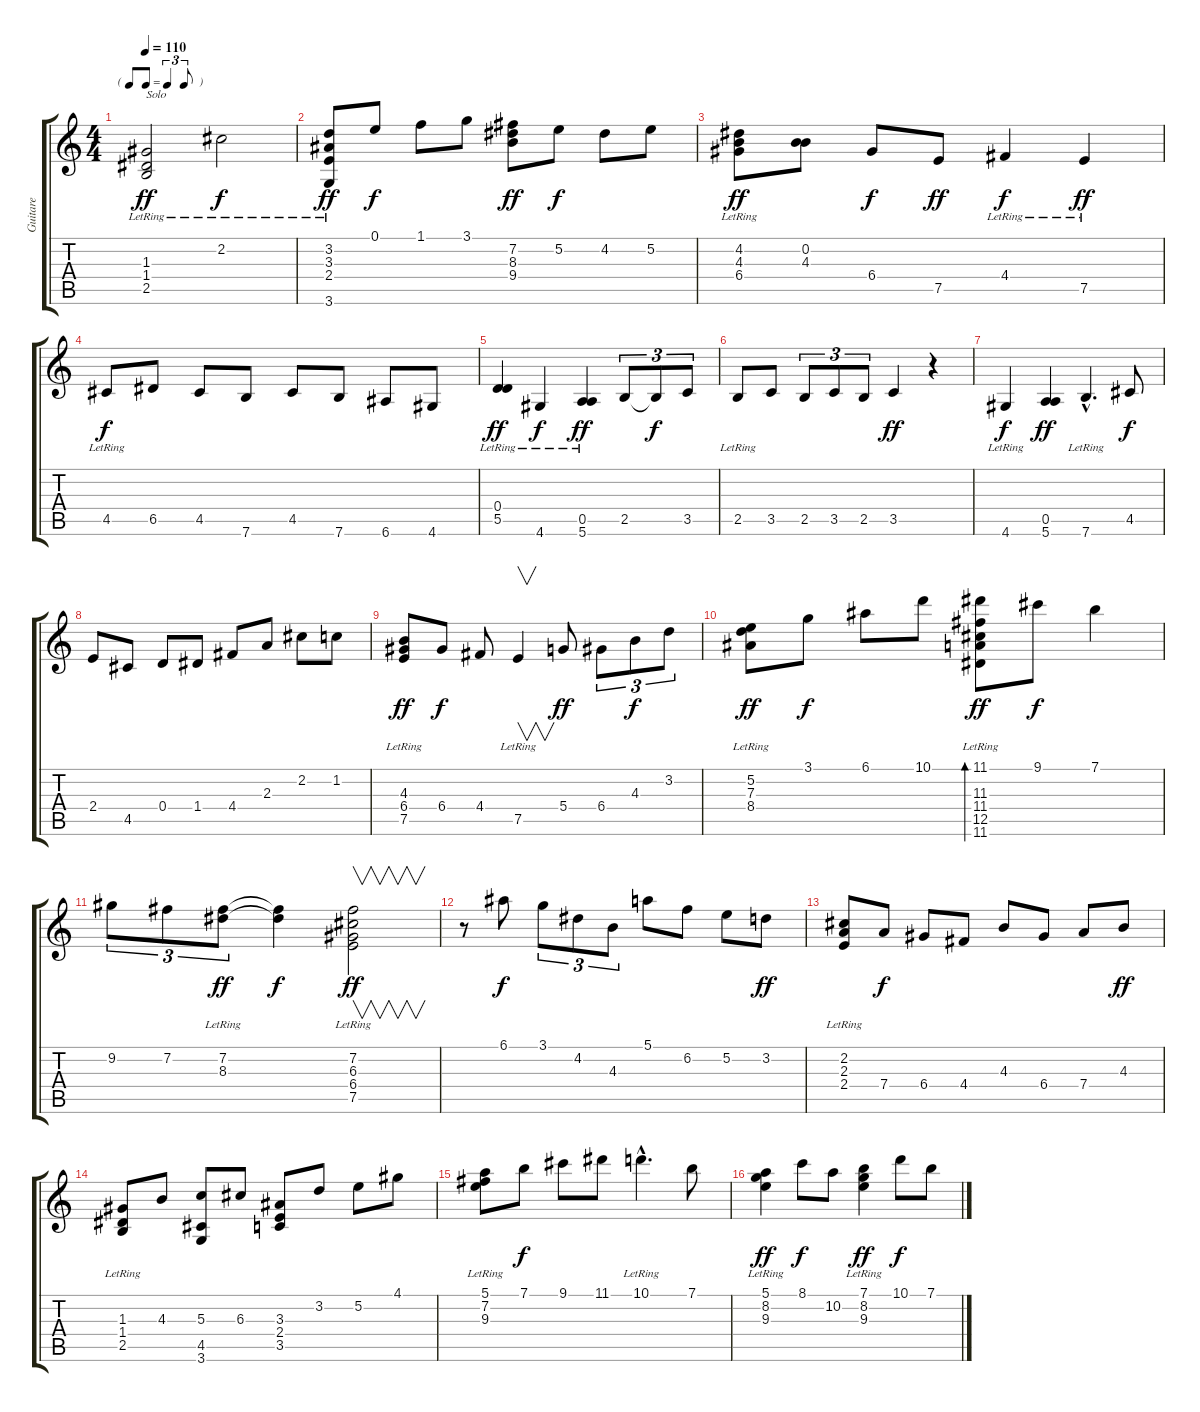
\track ("Guitare" "Guitare") {instrument electricbassfinger}
\staff {score tabs}
\tuning (E4 B3 G3 D3 A2 E2) {hide}
\ts (4 4)
\tf triplet8th
\tempo 110
\clef g2
\ks c
(1.3 1.4 2.5{lr}).2{txt "Solo" dy ff volume 14 balance 5 instrument acousticguitarnylon} 2.2{lr}.2{dy f} |
(3.2 3.3 2.4 3.6{lr}).8{dy ff} 0.1.8{dy f} 1.1.8 3.1.8 (7.2 8.3 9.4).8{dy ff} 5.2.8{dy f} 4.2.8 5.2.8 |
(4.2 4.3 6.4{lr}).8{dy ff} (0.2 4.3).8 6.4.8{dy f} 7.5.8{dy ff} 4.4{lr}.4{dy f} 7.5{lr}.4{dy ff} |
4.5{lr}.8{dy f} 6.5.8 4.5.8 7.6.8 4.5.8 7.6.8 6.6.8 4.6.8 |
(0.4 5.5{lr}).4{dy ff} 4.6{lr}.4{dy f} (0.5 5.6{lr}).4{dy ff} 2.5.8{tu (3 2)} 2.5{t}.8{tu (3 2) dy f} 3.5.8{tu (3 2)} |
2.5{lr}.8 3.5.8 2.5.8{tu (3 2)} 3.5.8{tu (3 2)} 2.5.8{tu (3 2)} 3.5.4{dy ff} r.4 |
4.6{lr}.4{dy f} (0.5 5.6).4{dy ff} 7.6{hac lr}.4{d} 4.5.8{dy f} |
2.4.8 4.5.8 0.4.8 1.4.8 4.4.8 2.3.8 2.2.8 1.2.8 |
(4.3 6.4 7.5{lr}).8{dy ff} 6.4.8{dy f} 4.4.8 7.5{lr}.4{v} 5.4.8{dy ff} 6.4.8{tu (3 2)} 4.3.8{tu (3 2) dy f} 3.2.8{tu (3 2)} |
(5.2 7.3 8.4{lr}).8{dy ff} 3.1.8{dy f} 6.1.8 10.1.8 (11.1{lr} 11.3 11.4 12.5 11.6).8{bd 120 dy ff} 9.1.8{dy f} 7.1.4 |
9.2.8{tu (3 2)} 7.2.8{tu (3 2)} (7.2 8.3{lr}).8{tu (3 2) dy ff} (7.2{t} 8.3{t}).4{dy f} (7.2{lr} 6.3{lr} 6.4{lr} 7.5).2{v dy ff} |
r.8 6.1.8{dy f} 3.1.8{tu (3 2)} 4.2.8{tu (3 2)} 4.3.8{tu (3 2)} 5.1.8 6.2.8 5.2.8 3.2.8{dy ff} |
(2.2 2.3 2.4{lr}).8 7.4.8{dy f} 6.4.8 4.4.8 4.3.8 6.4.8 7.4.8 4.3.8{dy ff} |
(1.3 1.4 2.5{lr}).8 4.3.8 (5.3 4.5 3.6).8 6.3.8 (3.3 2.4 3.5).8 3.2.8 5.2.8 4.1.8 |
(5.1 7.2 9.3{lr}).8 7.1.8{dy f} 9.1.8 11.1.8 10.1{hac lr}.4{d} 7.1.8 |
(5.1 8.2 9.3{lr}).4{dy ff} 8.1.8{dy f} 10.2.8 (7.1 8.2 9.3{lr}).4{dy ff} 10.1.8{dy f} 7.1.8
